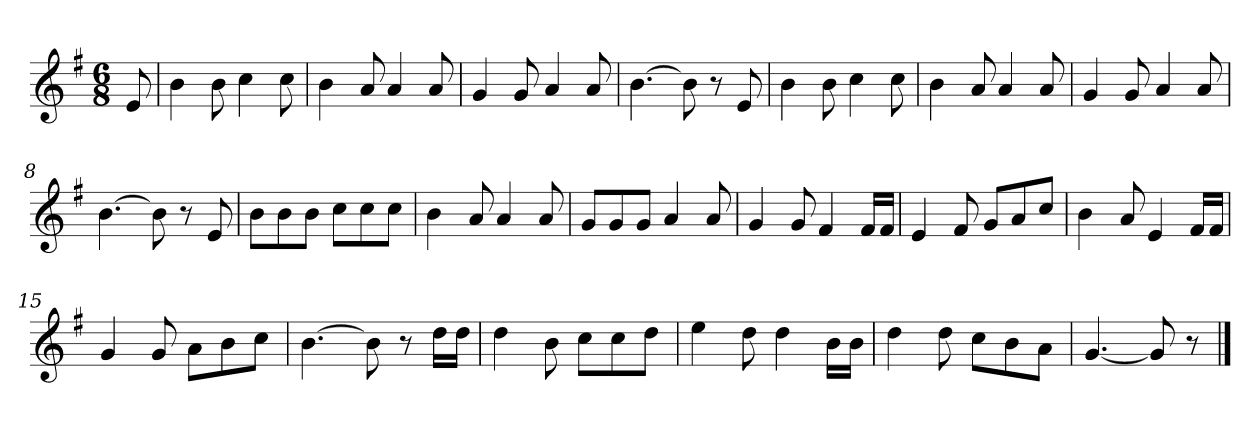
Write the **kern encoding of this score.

**kern
*part1
*staff1
*k[f#]
*M6/8
*MM120
=
8e
=1
4b
8b
4cc
8cc
=2
4b
8a
4a
8a
=3
4g
8g
4a
8a
=4
[4.b
8b]
8r
8e
=5
4b
8b
4cc
8cc
=6
4b
8a
4a
8a
=7
4g
8g
4a
8a
=8
[4.b
8b]
8r
8e
=9
8bL
8b
8bJ
8ccL
8cc
8ccJ
=10
4b
8a
4a
8a
=11
8gL
8g
8gJ
4a
8a
=12
4g
8g
4f#
16f#LL
16f#JJ
=13
4e
8f#
8gL
8a
8ccJ
=14
4b
8a
4e
16f#LL
16f#JJ
=15
4g
8g
8aL
8b
8ccJ
=16
[4.b
8b]
8r
16ddLL
16ddJJ
=17
4dd
8b
8ccL
8cc
8ddJ
=18
4ee
8dd
4dd
16bLL
16bJJ
=19
4dd
8dd
8ccL
8b
8aJ
=20
[4.g
8g]
8r
==
*-
